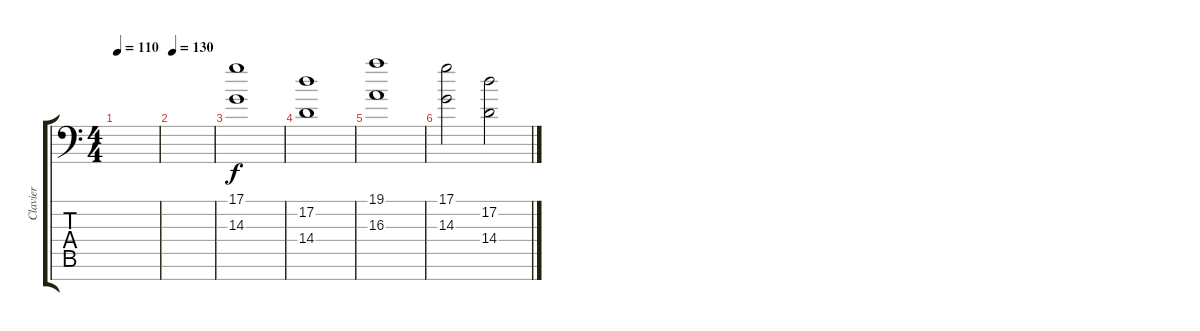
\track ("Clavier" "Clavier") {instrument pad2warm}
\staff {score tabs}
\tuning (D4 A3 F3 C3 G2 D2 A1) {hide}
\ts (4 4)
\tempo 110
\clef f4
\ks c
|
\tempo 130
|
(17.1 14.3).1{volume 10 instrument churchorgan} |
(17.2 14.4).1 |
(19.1 16.3).1 |
(17.1 14.3).2 (17.2 14.4).2
